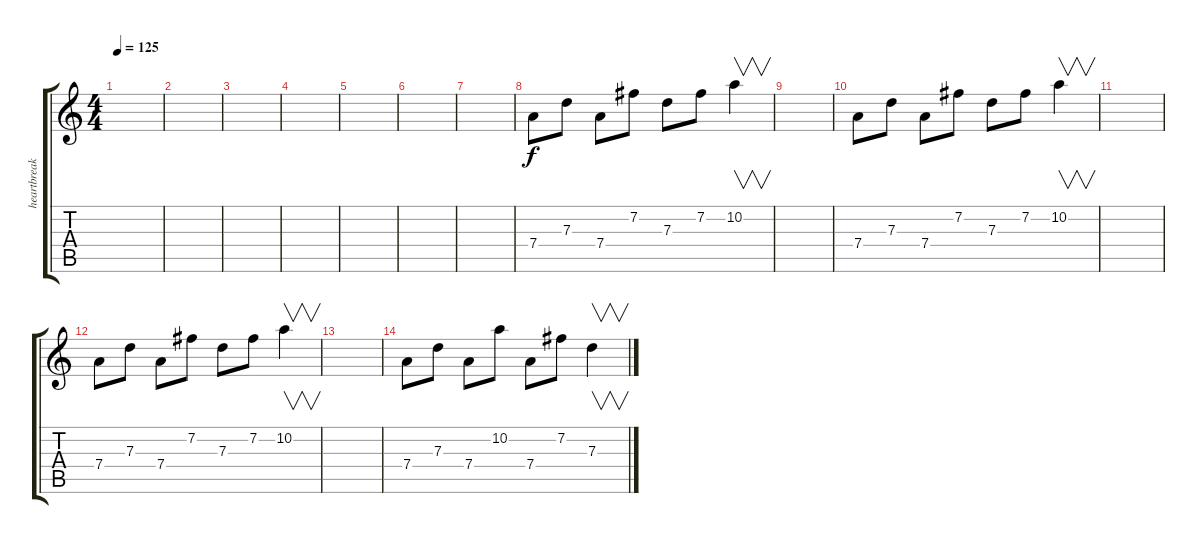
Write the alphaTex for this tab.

\track ("heartbreak beat" "heartbreak") {instrument overdrivenguitar}
\staff {score tabs}
\tuning (E4 B3 G3 D3 A2 E2) {hide}
\ts (4 4)
\tempo 125
\clef g2
\ks c
|
|
|
|
|
|
|
7.4.8{dy f} 7.3.8 7.4.8 7.2.8 7.3.8 7.2.8 10.2.4{v} |
|
7.4.8 7.3.8 7.4.8 7.2.8 7.3.8 7.2.8 10.2.4{v} |
|
7.4.8 7.3.8 7.4.8 7.2.8 7.3.8 7.2.8 10.2.4{v} |
|
7.4.8 7.3.8 7.4.8 10.2.8 7.4.8 7.2.8 7.3.4{v}
